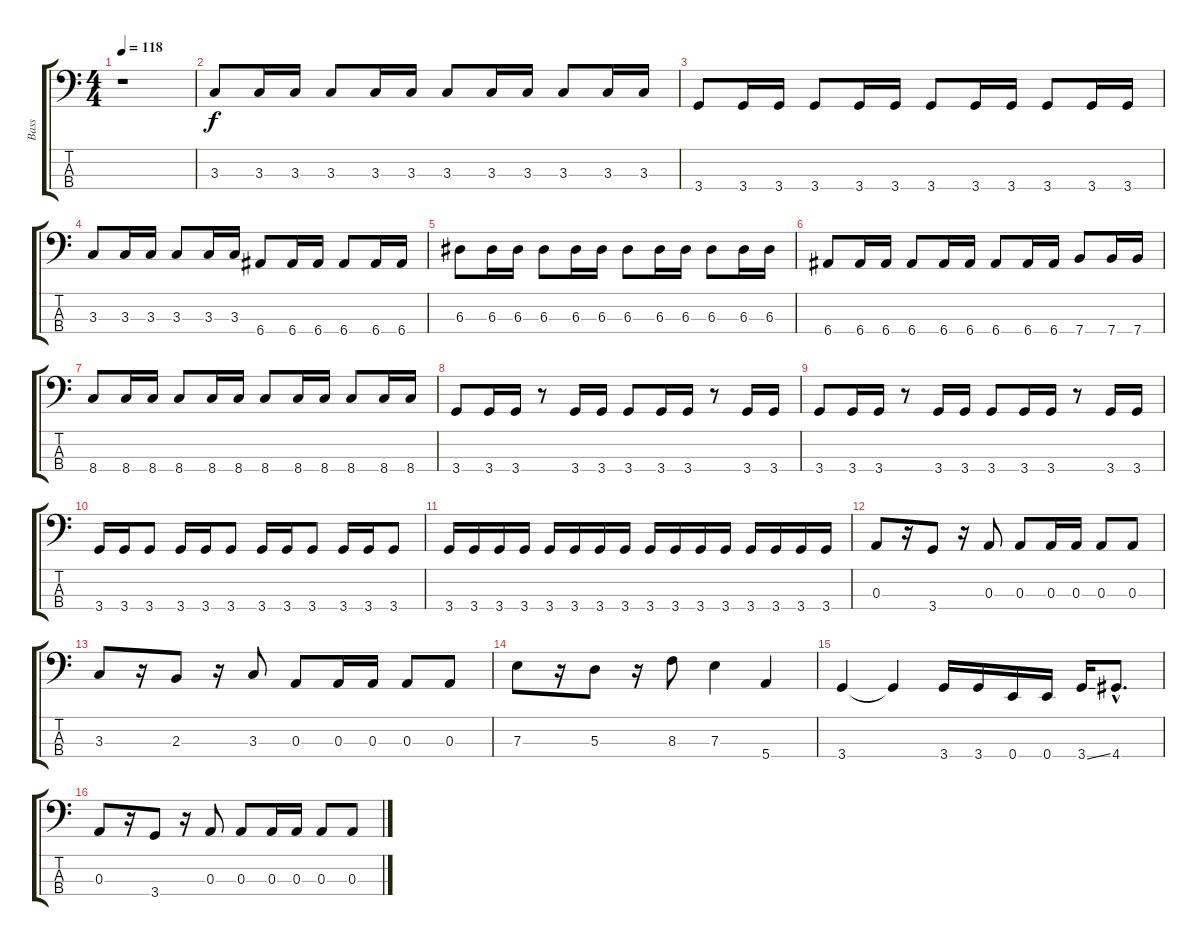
\track ("Bass" "Bass") {instrument electricbassfinger}
\staff {score tabs}
\tuning (G2 D2 A1 E1) {hide}
\ts (4 4)
\tempo 118
\clef f4
\ks c
r.1{dy f} |
3.3.8 3.3.16 3.3.16 3.3.8 3.3.16 3.3.16 3.3.8 3.3.16 3.3.16 3.3.8 3.3.16 3.3.16 |
3.4.8 3.4.16 3.4.16 3.4.8 3.4.16 3.4.16 3.4.8 3.4.16 3.4.16 3.4.8 3.4.16 3.4.16 |
3.3.8 3.3.16 3.3.16 3.3.8 3.3.16 3.3.16 6.4.8 6.4.16 6.4.16 6.4.8 6.4.16 6.4.16 |
6.3.8 6.3.16 6.3.16 6.3.8 6.3.16 6.3.16 6.3.8 6.3.16 6.3.16 6.3.8 6.3.16 6.3.16 |
6.4.8 6.4.16 6.4.16 6.4.8 6.4.16 6.4.16 6.4.8 6.4.16 6.4.16 7.4.8 7.4.16 7.4.16 |
8.4.8 8.4.16 8.4.16 8.4.8 8.4.16 8.4.16 8.4.8 8.4.16 8.4.16 8.4.8 8.4.16 8.4.16 |
3.4.8 3.4.16 3.4.16 r.8 3.4.16 3.4.16 3.4.8 3.4.16 3.4.16 r.8 3.4.16 3.4.16 |
3.4.8 3.4.16 3.4.16 r.8 3.4.16 3.4.16 3.4.8 3.4.16 3.4.16 r.8 3.4.16 3.4.16 |
3.4.16 3.4.16 3.4.8 3.4.16 3.4.16 3.4.8 3.4.16 3.4.16 3.4.8 3.4.16 3.4.16 3.4.8 |
3.4.16 3.4.16 3.4.16 3.4.16 3.4.16 3.4.16 3.4.16 3.4.16 3.4.16 3.4.16 3.4.16 3.4.16 3.4.16 3.4.16 3.4.16 3.4.16 |
0.3.8 r.16 3.4.8 r.16 0.3.8 0.3.8 0.3.16 0.3.16 0.3.8 0.3.8 |
3.3.8 r.16 2.3.8 r.16 3.3.8 0.3.8 0.3.16 0.3.16 0.3.8 0.3.8 |
7.3.8 r.16 5.3.8 r.16 8.3.8 7.3.4 5.4.4 |
3.4.4 3.4{t}.4 3.4.16 3.4.16 0.4.16 0.4.16 3.4{ss}.16 4.4{hac}.8{d} |
0.3.8 r.16 3.4.8 r.16 0.3.8 0.3.8 0.3.16 0.3.16 0.3.8 0.3.8
